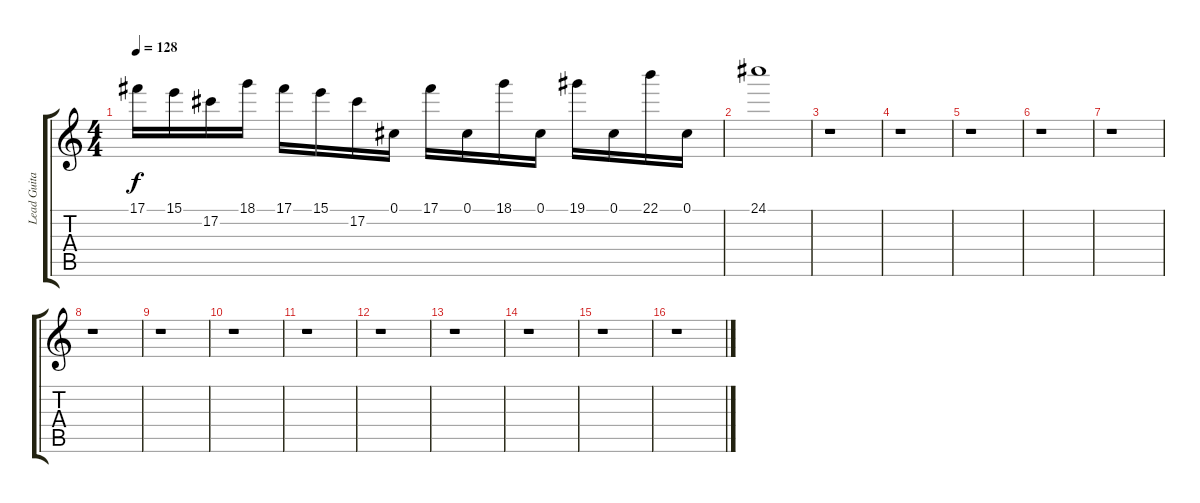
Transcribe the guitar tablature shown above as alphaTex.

\track ("Lead Guitar " "Lead Guita") {instrument distortionguitar}
\staff {score tabs}
\tuning (Db4 Ab3 E3 B2 Gb2 Db2) {hide}
\ts (4 4)
\tempo 128
\clef g2
\ks c
17.1.16{dy f} 15.1.16 17.2.16 18.1.16 17.1.16 15.1.16 17.2.16 0.1.16 17.1.16 0.1.16 18.1.16 0.1.16 19.1.16 0.1.16 22.1.16 0.1.16 |
24.1.1 |
r.1 |
r.1 |
r.1 |
r.1 |
r.1 |
r.1 |
r.1 |
r.1 |
r.1 |
r.1 |
r.1 |
r.1 |
r.1 |
r.1
